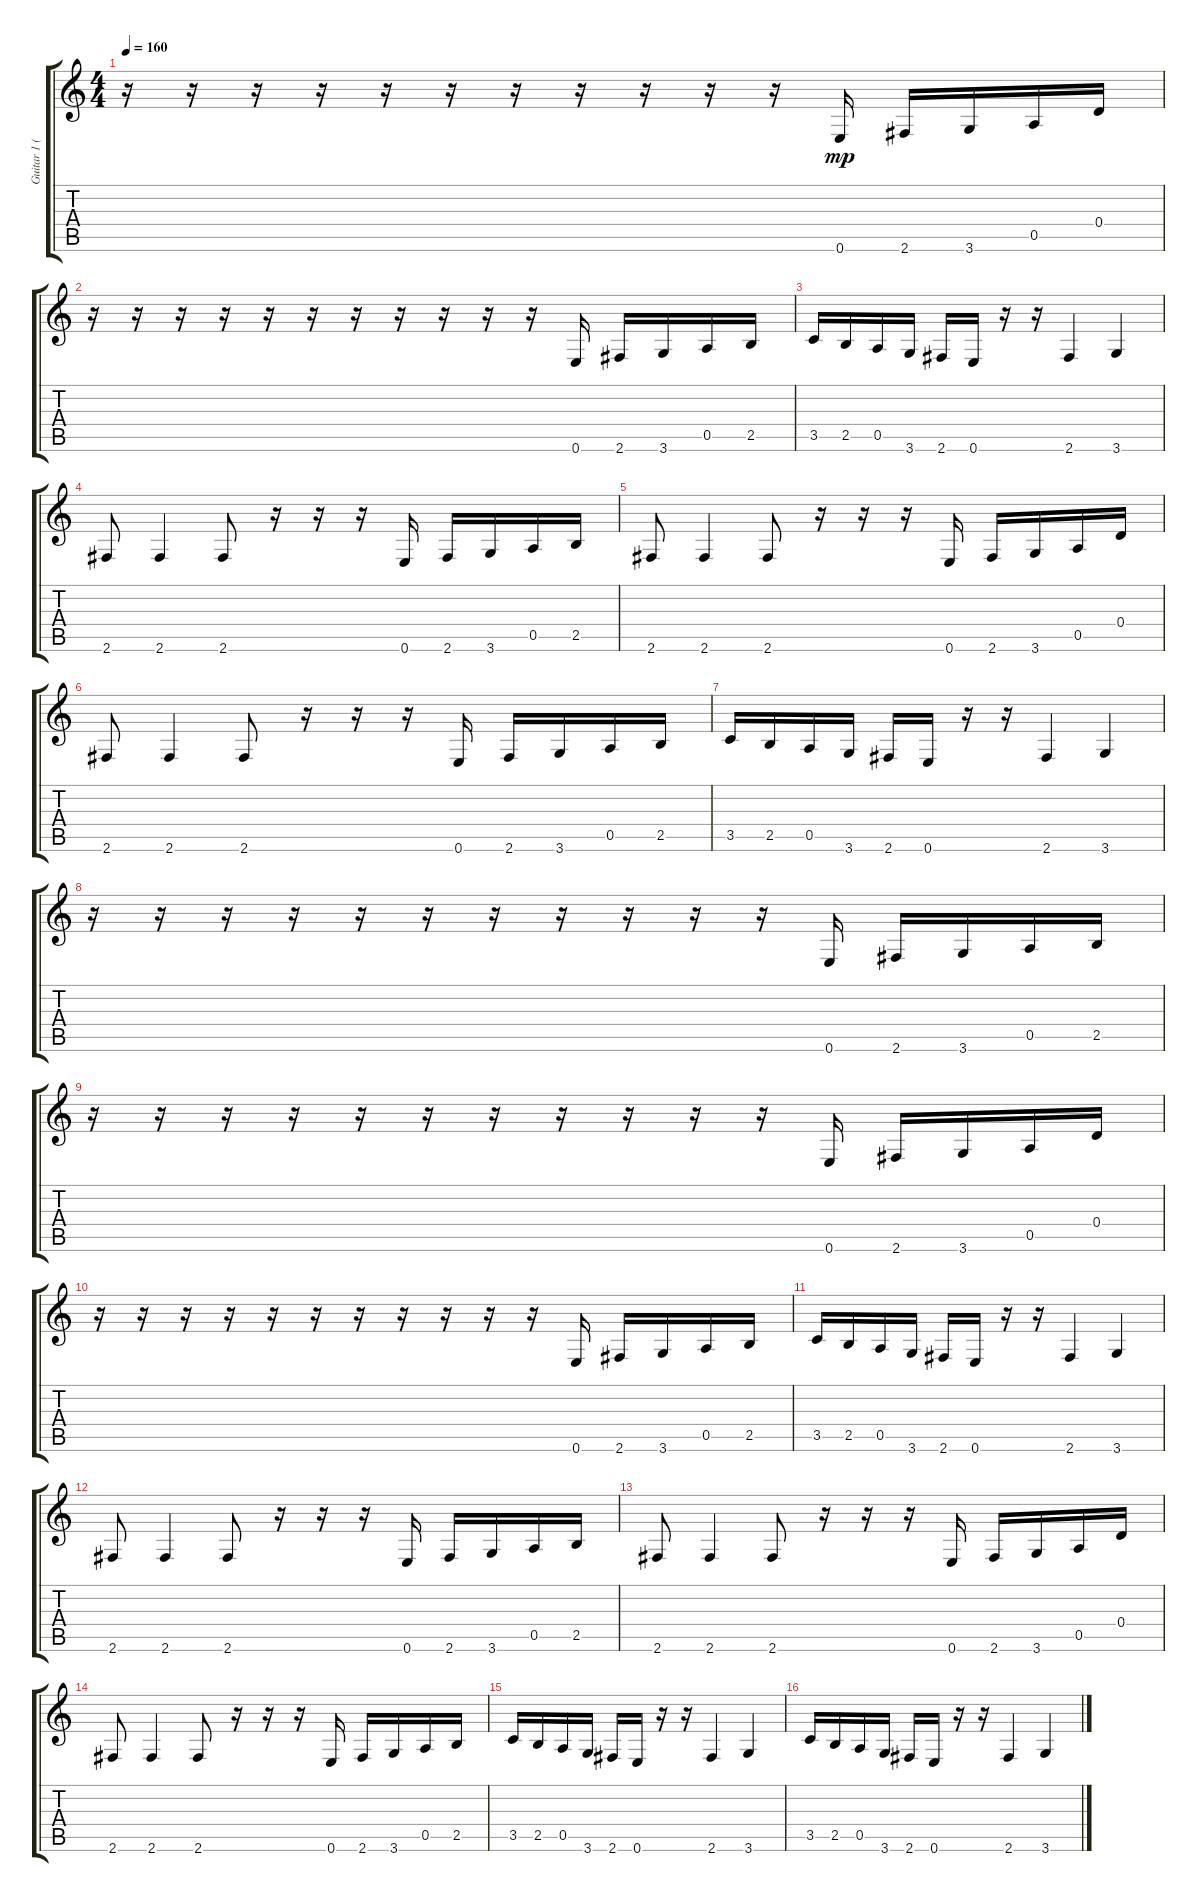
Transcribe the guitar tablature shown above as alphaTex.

\track ("Guitar 1 (Rhythm)           " "Guitar 1 (") {instrument overdrivenguitar}
\staff {score tabs}
\tuning (E4 B3 G3 D3 A2 E2) {hide}
\ts (4 4)
\tempo 160
\clef g2
\ks c
r.16{dy mp} r.16 r.16 r.16 r.16 r.16 r.16 r.16 r.16 r.16 r.16 0.6.16 2.6.16 3.6.16 0.5.16 0.4.16 |
r.16 r.16 r.16 r.16 r.16 r.16 r.16 r.16 r.16 r.16 r.16 0.6.16 2.6.16 3.6.16 0.5.16 2.5.16 |
3.5.16 2.5.16 0.5.16 3.6.16 2.6.16 0.6.16 r.16 r.16 2.6.4 3.6.4 |
2.6.8 2.6.4 2.6.8 r.16 r.16 r.16 0.6.16 2.6.16 3.6.16 0.5.16 2.5.16 |
2.6.8 2.6.4 2.6.8 r.16 r.16 r.16 0.6.16 2.6.16 3.6.16 0.5.16 0.4.16 |
2.6.8 2.6.4 2.6.8 r.16 r.16 r.16 0.6.16 2.6.16 3.6.16 0.5.16 2.5.16 |
3.5.16 2.5.16 0.5.16 3.6.16 2.6.16 0.6.16 r.16 r.16 2.6.4 3.6.4 |
r.16 r.16 r.16 r.16 r.16 r.16 r.16 r.16 r.16 r.16 r.16 0.6.16 2.6.16 3.6.16 0.5.16 2.5.16 |
r.16 r.16 r.16 r.16 r.16 r.16 r.16 r.16 r.16 r.16 r.16 0.6.16 2.6.16 3.6.16 0.5.16 0.4.16 |
r.16 r.16 r.16 r.16 r.16 r.16 r.16 r.16 r.16 r.16 r.16 0.6.16 2.6.16 3.6.16 0.5.16 2.5.16 |
3.5.16 2.5.16 0.5.16 3.6.16 2.6.16 0.6.16 r.16 r.16 2.6.4 3.6.4 |
2.6.8 2.6.4 2.6.8 r.16 r.16 r.16 0.6.16 2.6.16 3.6.16 0.5.16 2.5.16 |
2.6.8 2.6.4 2.6.8 r.16 r.16 r.16 0.6.16 2.6.16 3.6.16 0.5.16 0.4.16 |
2.6.8 2.6.4 2.6.8 r.16 r.16 r.16 0.6.16 2.6.16 3.6.16 0.5.16 2.5.16 |
3.5.16 2.5.16 0.5.16 3.6.16 2.6.16 0.6.16 r.16 r.16 2.6.4 3.6.4 |
3.5.16 2.5.16 0.5.16 3.6.16 2.6.16 0.6.16 r.16 r.16 2.6.4 3.6.4
